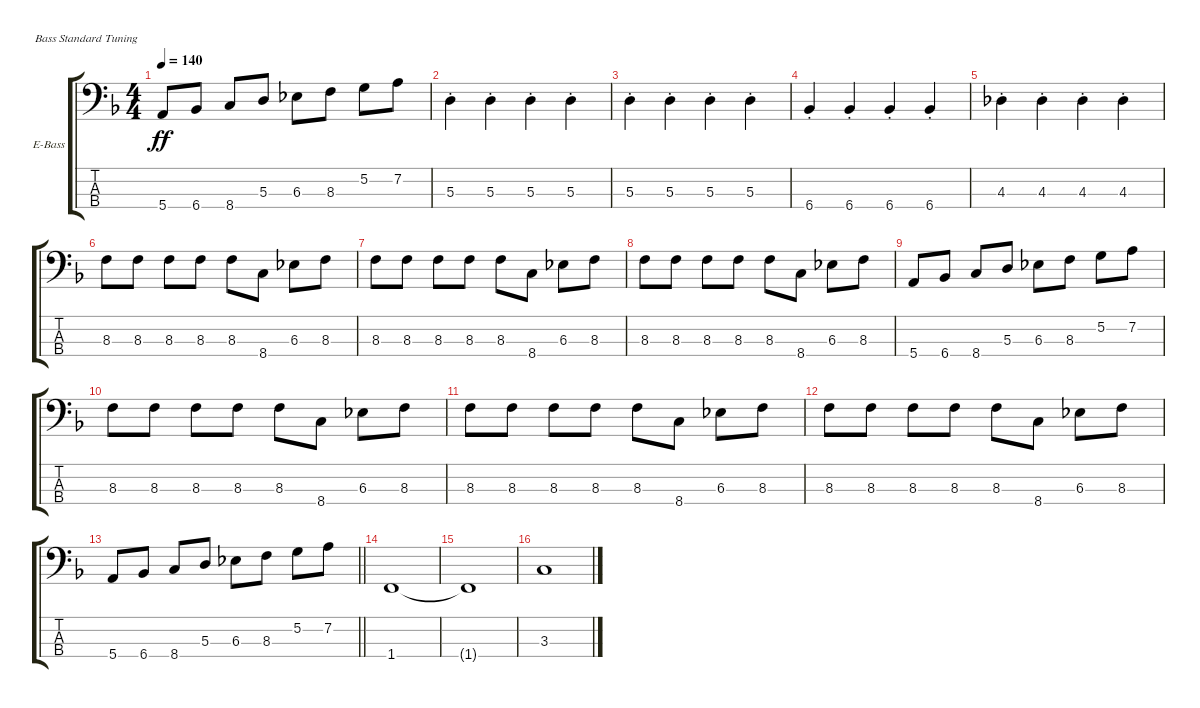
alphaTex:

\defaultSystemsLayout 4
\bracketExtendMode groupsimilarinstruments
\firstSystemTrackNameOrientation horizontal
\otherSystemsTrackNameOrientation horizontal
\track ("Electric Bass" "E-Bass") {instrument electricbassfinger}
\staff {score tabs}
\tuning (G2 D2 A1 E1)
\ts (4 4)
\tempo 140
\clef f4
\ks f
5.4.8{dy ff} 6.4.8 8.4.8 5.3.8 6.3.8 8.3.8 5.2.8 7.2.8 |
5.3{st}.4 5.3{st}.4 5.3{st}.4 5.3{st}.4 |
5.3{st}.4 5.3{st}.4 5.3{st}.4 5.3{st}.4 |
6.4{st}.4 6.4{st}.4 6.4{st}.4 6.4{st}.4 |
4.3{st}.4 4.3{st}.4 4.3{st}.4 4.3{st}.4 |
8.3.8 8.3.8 8.3.8 8.3.8 8.3.8 8.4.8 6.3.8 8.3.8 |
8.3.8 8.3.8 8.3.8 8.3.8 8.3.8 8.4.8 6.3.8 8.3.8 |
8.3.8 8.3.8 8.3.8 8.3.8 8.3.8 8.4.8 6.3.8 8.3.8 |
5.4.8 6.4.8 8.4.8 5.3.8 6.3.8 8.3.8 5.2.8 7.2.8 |
8.3.8 8.3.8 8.3.8 8.3.8 8.3.8 8.4.8 6.3.8 8.3.8 |
8.3.8 8.3.8 8.3.8 8.3.8 8.3.8 8.4.8 6.3.8 8.3.8 |
8.3.8 8.3.8 8.3.8 8.3.8 8.3.8 8.4.8 6.3.8 8.3.8 |
\barLineRight lightlight
5.4.8 6.4.8 8.4.8 5.3.8 6.3.8 8.3.8 5.2.8 7.2.8 |
1.4.1 |
1.4{t}.1 |
3.3.1
